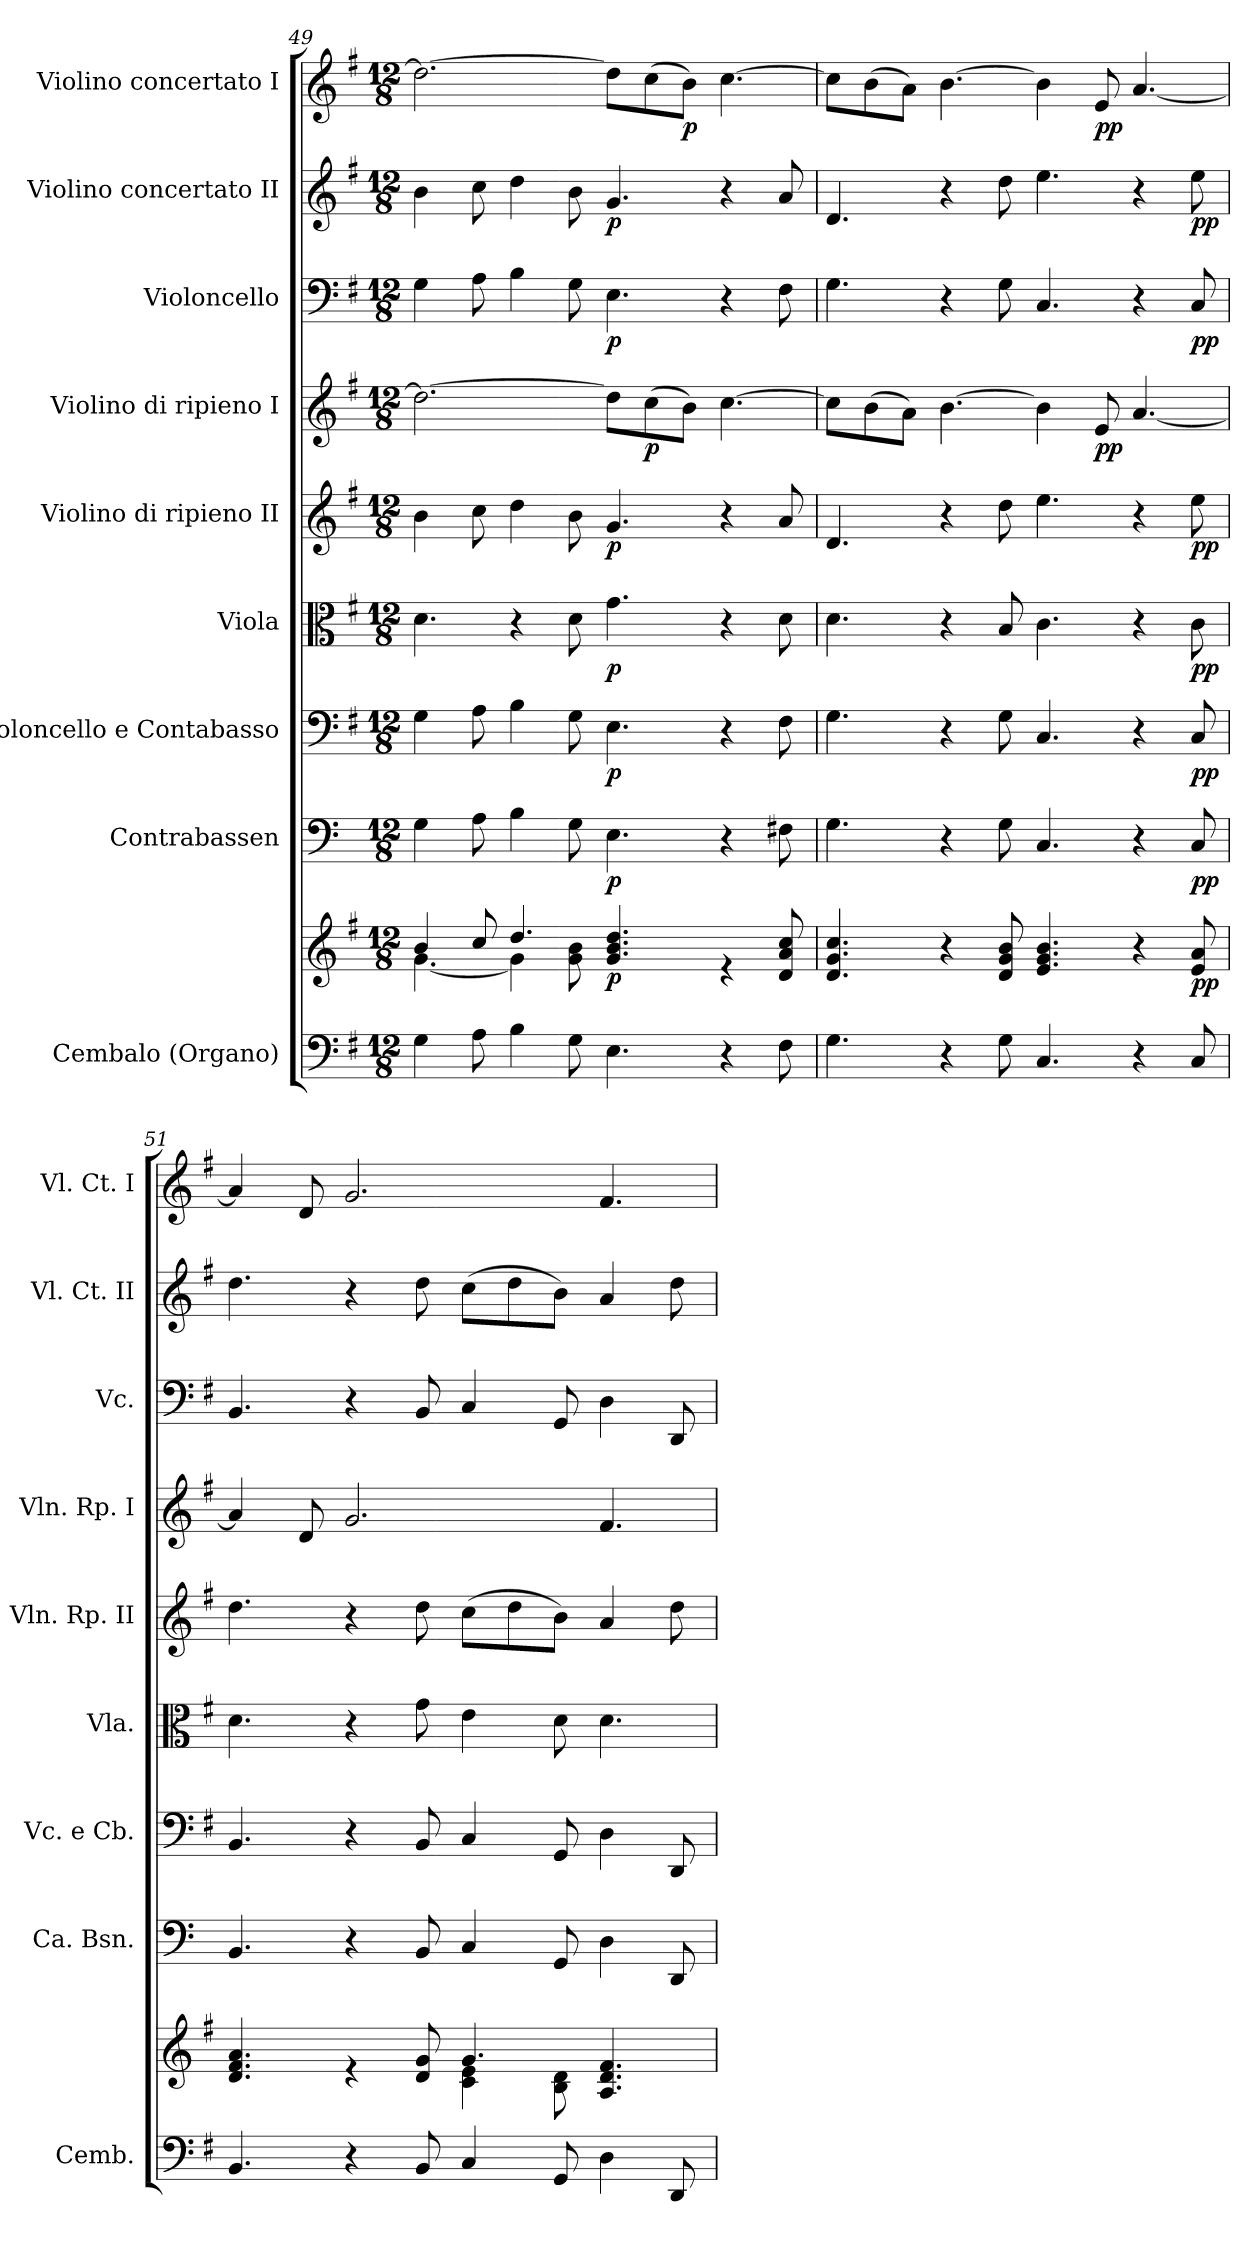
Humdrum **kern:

**kern	**kern	**dynam	**kern	**dynam	**kern	**dynam	**kern	**dynam	**kern	**dynam	**kern	**dynam	**kern	**dynam	**kern	**dynam	**kern	**dynam
*part9	*part9	*part9	*part8	*part8	*part7	*part7	*part6	*part6	*part5	*part5	*part4	*part4	*part3	*part3	*part2	*part2	*part1	*part1
*staff10	*staff9	*staff9/10	*staff8	*staff8	*staff7	*staff7	*staff6	*staff6	*staff5	*staff5	*staff4	*staff4	*staff3	*staff3	*staff2	*staff2	*staff1	*staff1
*I"Cembalo (Organo)	*	*	*I"Contrabassen	*	*I"Violoncello e Contabasso	*	*I"Viola	*	*I"Violino di ripieno II	*	*I"Violino di ripieno I	*	*I"Violoncello	*	*I"Violino concertato II	*	*I"Violino concertato I	*
*I'Cemb.	*	*	*I'Ca. Bsn.	*	*I'Vc. e Cb.	*	*I'Vla.	*	*I'Vln. Rp. II	*	*I'Vln. Rp. I	*	*I'Vc.	*	*I'Vl. Ct. II	*	*I'Vl. Ct. I	*
*clefF4	*clefG2	*	*clefF4	*	*clefF4	*	*clefC3	*	*clefG2	*	*clefG2	*	*clefF4	*	*clefG2	*	*clefG2	*
*	*	*	*ITrd7c12	*	*	*	*	*	*	*	*	*	*	*	*	*	*	*
*k[f#]	*k[f#]	*	*k[]	*	*k[f#]	*	*k[f#]	*	*k[f#]	*	*k[f#]	*	*k[f#]	*	*k[f#]	*	*k[f#]	*
*M12/8	*M12/8	*	*M12/8	*	*M12/8	*	*M12/8	*	*M12/8	*	*M12/8	*	*M12/8	*	*M12/8	*	*M12/8	*
=49	=49	=49	=49	=49	=49	=49	=49	=49	=49	=49	=49	=49	=49	=49	=49	=49	=49	=49
*	*^	*	*	*	*	*	*	*	*	*	*	*	*	*	*	*	*	*
4G\	4b/	[4.g\	.	4GG\	.	4G\	.	4.d\	.	4b\	.	2.dd\_	.	4G\	.	4b\	.	2.dd\_	.
8A\	8cc/	.	.	8AA\	.	8A\	.	.	.	8cc\	.	.	.	8A\	.	8cc\	.	.	.
4B\	4.dd/	4g\]	.	4BB\	.	4B\	.	4r	.	4dd\	.	.	.	4B\	.	4dd\	.	.	.
8G\	.	8g\ 8b\	.	8GG\	.	8G\	.	8d\	.	8b\	.	.	.	8G\	.	8b\	.	.	.
!	!	!	!LO:DY:b	!	!LO:DY:b	!	!LO:DY:b	!	!LO:DY:b	!	!LO:DY:b	!	!	!	!LO:DY:b	!	!LO:DY:b	!	!
4.E\	4.g/ 4.b/ 4.dd/	2.ryy	p	4.EE\	p	4.E\	p	4.g\	p	4.g/	p	8dd\L]	.	4.E\	p	4.g/	p	8dd\L]	.
!	!	!	!	!	!	!	!	!	!	!	!	!	!LO:DY:b	!	!	!	!	!	!
.	.	.	.	.	.	.	.	.	.	.	.	(>8cc\	p	.	.	.	.	(>8cc\	.
!	!	!	!	!	!	!	!	!	!	!	!	!	!	!	!	!	!	!	!LO:DY:b
.	.	.	.	.	.	.	.	.	.	.	.	8b\J)	.	.	.	.	.	8b\J)	p
4r	4re	.	.	4r	.	4r	.	4r	.	4r	.	[4.cc\	.	4r	.	4r	.	[4.cc\	.
8F#\	8d/ 8a/ 8cc/	.	.	8FF#X\	.	8F#\	.	8d\	.	8a/	.	.	.	8F#\	.	8a/	.	.	.
*	*v	*v	*	*	*	*	*	*	*	*	*	*	*	*	*	*	*	*	*
=50	=50	=50	=50	=50	=50	=50	=50	=50	=50	=50	=50	=50	=50	=50	=50	=50	=50	=50
4.G\	4.d/ 4.g/ 4.cc/	.	4.GG\	.	4.G\	.	4.d\	.	4.d/	.	8cc\L]	.	4.G\	.	4.d/	.	8cc\L]	.
.	.	.	.	.	.	.	.	.	.	.	(>8b\	.	.	.	.	.	(>8b\	.
.	.	.	.	.	.	.	.	.	.	.	8a\J)	.	.	.	.	.	8a\J)	.
4r	4r	.	4r	.	4r	.	4r	.	4r	.	[4.b\	.	4r	.	4r	.	[4.b\	.
8G\	8d/ 8g/ 8b/	.	8GG\	.	8G\	.	8B/	.	8dd\	.	.	.	8G\	.	8dd\	.	.	.
4.C/	4.e/ 4.g/ 4.b/	.	4.CC/	.	4.C/	.	4.c\	.	4.ee\	.	4b\]	.	4.C/	.	4.ee\	.	4b\]	.
!	!	!	!	!	!	!	!	!	!	!	!	!LO:DY:b	!	!	!	!	!	!LO:DY:b
.	.	.	.	.	.	.	.	.	.	.	8e/	pp	.	.	.	.	8e/	pp
4r	4r	.	4r	.	4r	.	4r	.	4r	.	[4.a/	.	4r	.	4r	.	[4.a/	.
!	!	!LO:DY:b	!	!LO:DY:b	!	!LO:DY:b	!	!LO:DY:b	!	!LO:DY:b	!	!	!	!LO:DY:b	!	!LO:DY:b	!	!
8C/	8e/ 8a/	pp	8CC/	pp	8C/	pp	8c\	pp	8ee\	pp	.	.	8C/	pp	8ee\	pp	.	.
=51	=51	=51	=51	=51	=51	=51	=51	=51	=51	=51	=51	=51	=51	=51	=51	=51	=51	=51
*	*^	*	*	*	*	*	*	*	*	*	*	*	*	*	*	*	*	*
4.BB/	4.d/ 4.f#/ 4.a/	2.ryy	.	4.BBB/	.	4.BB/	.	4.d\	.	4.dd\	.	4a/]	.	4.BB/	.	4.dd\	.	4a/]	.
.	.	.	.	.	.	.	.	.	.	.	.	8d/	.	.	.	.	.	8d/	.
4r	4re	.	.	4r	.	4r	.	4r	.	4r	.	2.g/	.	4r	.	4r	.	2.g/	.
8BB/	8d/ 8g/	.	.	8BBB/	.	8BB/	.	8g\	.	8dd\	.	.	.	8BB/	.	8dd\	.	.	.
4C/	4.g/	4c\ 4e\	.	4CC/	.	4C/	.	4e\	.	(>8cc\L	.	.	.	4C/	.	(>8cc\L	.	.	.
.	.	.	.	.	.	.	.	.	.	8dd\	.	.	.	.	.	8dd\	.	.	.
8GG/	.	8B\ 8d\	.	8GGG/	.	8GG/	.	8d\	.	8b\J)	.	.	.	8GG/	.	8b\J)	.	.	.
4D\	4.A/ 4.d/ 4.f#/	4.ryy	.	4DD\	.	4D\	.	4.d\	.	4a/	.	4.f#/	.	4D\	.	4a/	.	4.f#/	.
8DD/	.	.	.	8DDD/	.	8DD/	.	.	.	8dd\	.	.	.	8DD/	.	8dd\	.	.	.
*	*v	*v	*	*	*	*	*	*	*	*	*	*	*	*	*	*	*	*	*
=	=	=	=	=	=	=	=	=	=	=	=	=	=	=	=	=	=	=
*-	*-	*-	*-	*-	*-	*-	*-	*-	*-	*-	*-	*-	*-	*-	*-	*-	*-	*-
